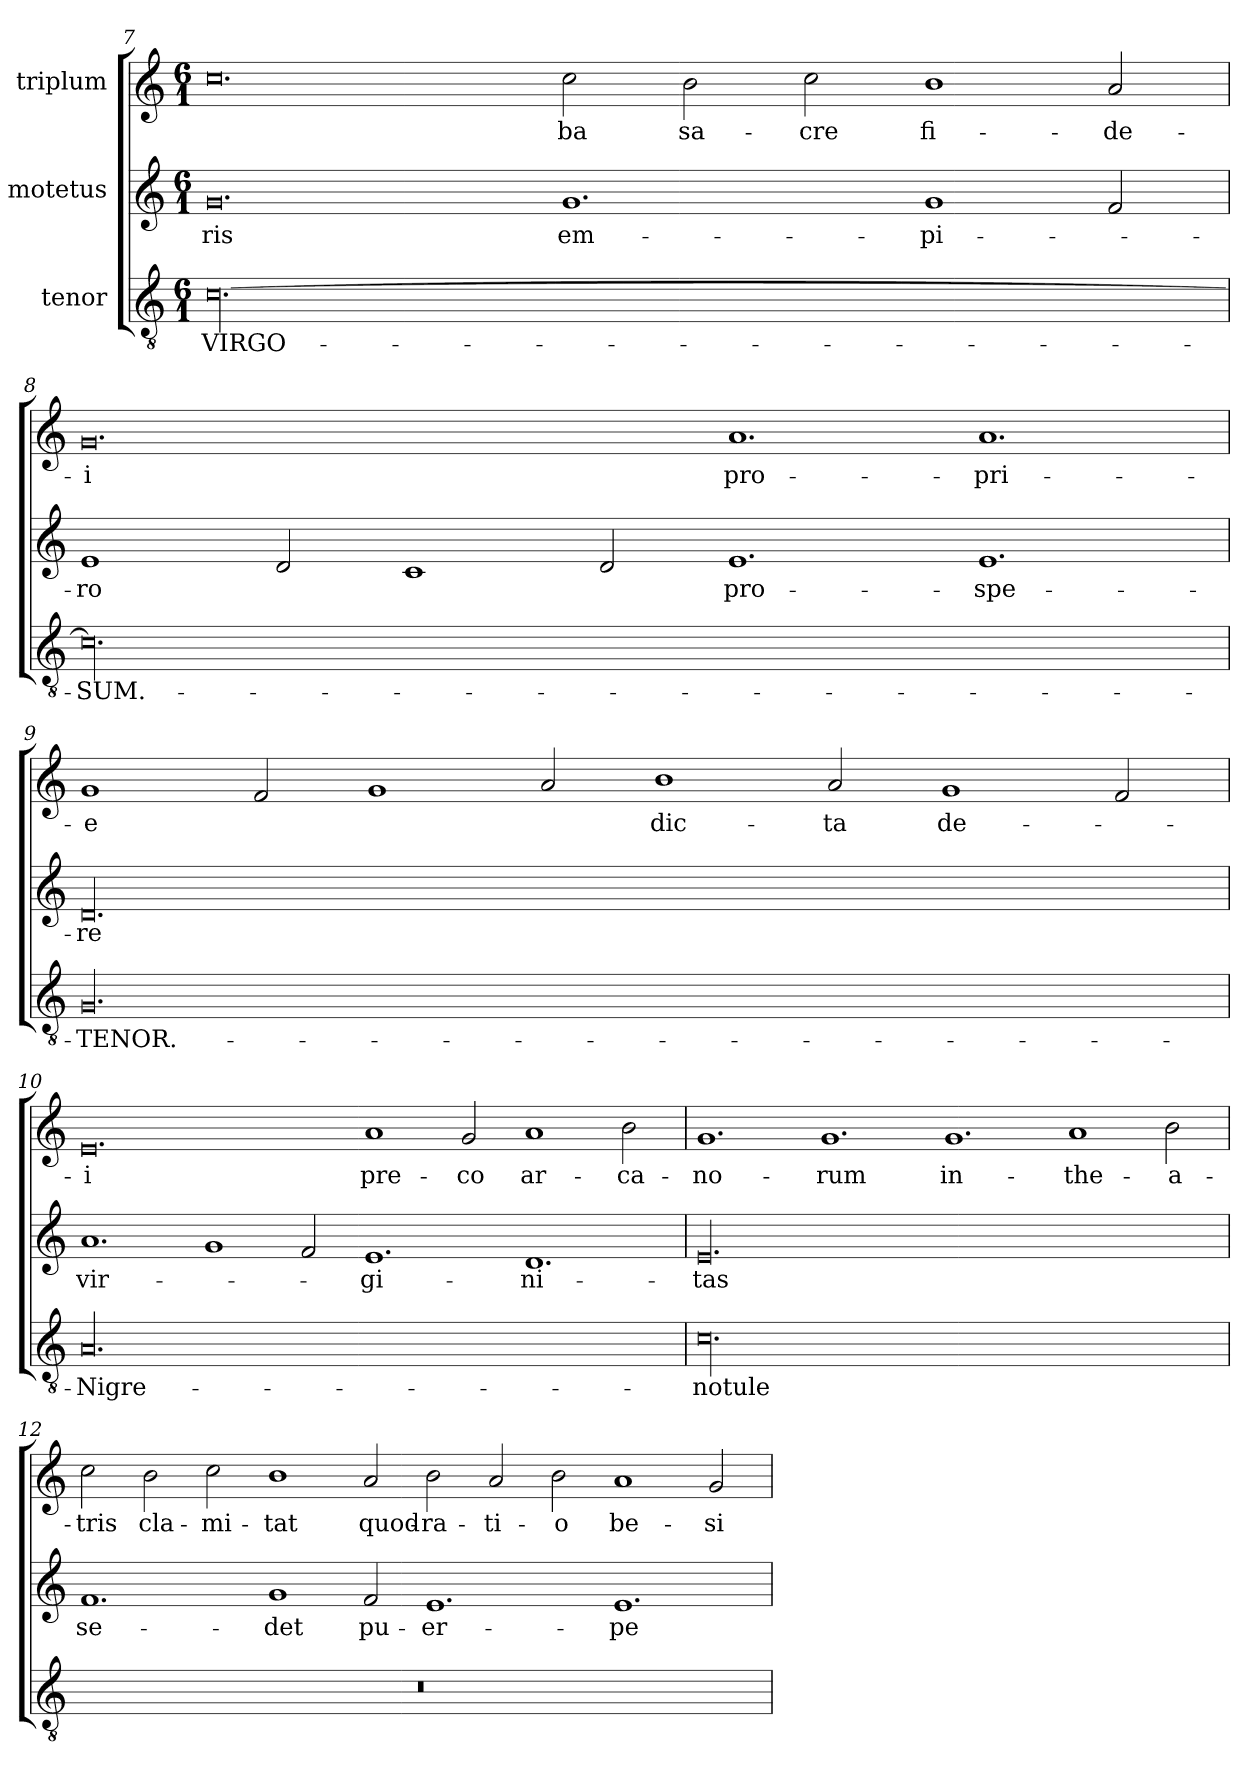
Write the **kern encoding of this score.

**kern	**text	**kern	**text	**kern	**text
*part3	*part3	*part2	*part2	*part1	*part1
*staff3	*staff3	*staff2	*staff2	*staff1	*staff1
*I"tenor	*	*I"motetus	*	*I"triplum	*
*clefGv2	*	*clefG2	*	*clefG2	*
*k[]	*	*k[]	*	*k[]	*
*C:	*	*C:	*	*C:	*
*M6/1	*	*M6/1	*	*M6/1	*
=7	=7	=7	=7	=7	=7
[00.c\	VIRGO-	0.g/	-ris	0.cc\	.
.	.	1.g/	em-	2cc\	-ba
.	.	.	.	2b\	sa-
.	.	.	.	2cc\	-cre
.	.	1g/	-pi-	1b\	fi-
.	.	2f/	.	2a/	-de-
=8	=8	=8	=8	=8	=8
00.c\]	SUM.-	1e/	-ro	0.g/	-i
.	.	2d/	.	.	.
.	.	1c/	.	.	.
.	.	2d/	.	.	.
.	.	1.e/	pro-	1.a/	pro-
.	.	1.e/	-spe-	1.a/	-pri-
!!LO:LB:g=z
=9	=9	=9	=9	=9	=9
00.G/	TENOR.-	00.d/	-re	1g/	-e
.	.	.	.	2f/	.
.	.	.	.	1g/	.
.	.	.	.	2a/	.
.	.	.	.	1b\	dic-
.	.	.	.	2a/	-ta
.	.	.	.	1g/	de-
.	.	.	.	2f/	.
=10	=10	=10	=10	=10	=10
00.A/	Nigre-	1.a/	vir-	0.e/	-i
.	.	1g/	.	.	.
.	.	2f/	.	.	.
.	.	1.e/	-gi-	1a/	pre-
.	.	.	.	2g/	-co
.	.	1.d/	-ni-	1a/	ar-
.	.	.	.	2b\	-ca-
=11	=11	=11	=11	=11	=11
00.c\	notule-	00.e/	-tas	1.g/	-no-
.	.	.	.	1.g/	-rum
.	.	.	.	1.g/	in-
.	.	.	.	1a/	the-
.	.	.	.	2b\	-a-
!!LO:PB:g=z
=12	=12	=12	=12	=12	=12
00.r	.	1.f/	se-	2cc\	-tris
.	.	.	.	2b\	cla-
.	.	.	.	2cc\	-mi-
.	.	1g/	-det	1b\	-tat
.	.	2f/	pu-	2a/	quod-
.	.	1.e/	-er-	2b\	ra-
.	.	.	.	2a/	-ti-
.	.	.	.	2b\	-o
.	.	1.e/	-pe-	1a/	be-
.	.	.	.	2g/	-si-
=	=	=	=	=	=
*-	*-	*-	*-	*-	*-
